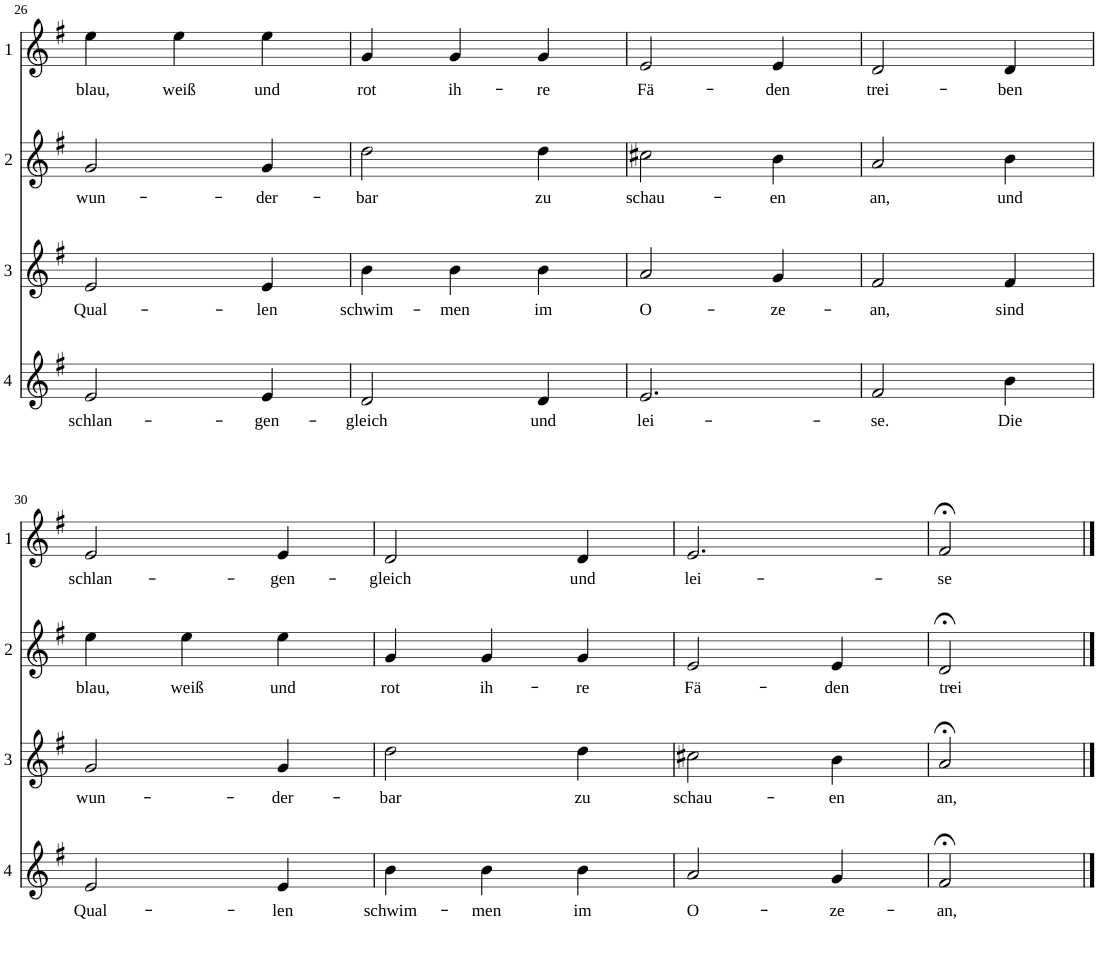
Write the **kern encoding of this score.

**kern	**text	**kern	**text	**kern	**text	**kern	**text
*part4	*part4	*part3	*part3	*part2	*part2	*part1	*part1
*staff4	*staff4	*staff3	*staff3	*staff2	*staff2	*staff1	*staff1
*I"4	*	*I"3	*	*I"2	*	*I"1	*
!!LO:PB:g=z
*clefG2	*	*clefG2	*	*clefG2	*	*clefG2	*
*k[f#]	*	*k[f#]	*	*k[f#]	*	*k[f#]	*
*G:	*	*G:	*	*G:	*	*G:	*
*M3/4	*	*M3/4	*	*M3/4	*	*M3/4	*
=26	=26	=26	=26	=26	=26	=26	=26
!	!LO:LY:b	!	!LO:LY:b	!	!LO:LY:b	!	!LO:LY:b
2e/	schlan-	2e/	Qual-	2g/	wun-	4ee\	blau,
!	!	!	!	!	!	!	!LO:LY:b
.	.	.	.	.	.	4ee\	weiß
!	!LO:LY:b	!	!LO:LY:b	!	!LO:LY:b	!	!LO:LY:b
4e/	-gen-	4e/	-len	4g/	-der-	4ee\	und
=27	=27	=27	=27	=27	=27	=27	=27
!	!LO:LY:b	!	!LO:LY:b	!	!LO:LY:b	!	!LO:LY:b
2d/	-gleich	4b\	schwim-	2dd\	-bar	4g/	rot
!	!	!	!LO:LY:b	!	!	!	!LO:LY:b
.	.	4b\	-men	.	.	4g/	ih-
!	!LO:LY:b	!	!LO:LY:b	!	!LO:LY:b	!	!LO:LY:b
4d/	und	4b\	im	4dd\	zu	4g/	-re
=28	=28	=28	=28	=28	=28	=28	=28
!	!LO:LY:b	!	!LO:LY:b	!	!LO:LY:b	!	!LO:LY:b
2.e/	lei-	2a/	O-	2cc#X\	schau-	2e/	Fä-
!	!	!	!LO:LY:b	!	!LO:LY:b	!	!LO:LY:b
.	.	4g/	-ze-	4b\	-en	4e/	-den
=29	=29	=29	=29	=29	=29	=29	=29
!	!LO:LY:b	!	!LO:LY:b	!	!LO:LY:b	!	!LO:LY:b
2f#/	-se.	2f#/	-an,	2a/	an,	2d/	trei-
!	!LO:LY:b	!	!LO:LY:b	!	!LO:LY:b	!	!LO:LY:b
4b\	Die	4f#/	sind	4b\	und	4d/	-ben
!!LO:LB:g=z
=30	=30	=30	=30	=30	=30	=30	=30
!	!LO:LY:b	!	!LO:LY:b	!	!LO:LY:b	!	!LO:LY:b
2e/	Qual-	2g/	wun-	4ee\	blau,	2e/	schlan-
!	!	!	!	!	!LO:LY:b	!	!
.	.	.	.	4ee\	weiß	.	.
!	!LO:LY:b	!	!LO:LY:b	!	!LO:LY:b	!	!LO:LY:b
4e/	-len	4g/	-der-	4ee\	und	4e/	-gen-
=31	=31	=31	=31	=31	=31	=31	=31
!	!LO:LY:b	!	!LO:LY:b	!	!LO:LY:b	!	!LO:LY:b
4b\	schwim-	2dd\	-bar	4g/	rot	2d/	-gleich
!	!LO:LY:b	!	!	!	!LO:LY:b	!	!
4b\	-men	.	.	4g/	ih-	.	.
!	!LO:LY:b	!	!LO:LY:b	!	!LO:LY:b	!	!LO:LY:b
4b\	im	4dd\	zu	4g/	-re	4d/	und
=32	=32	=32	=32	=32	=32	=32	=32
!	!LO:LY:b	!	!LO:LY:b	!	!LO:LY:b	!	!LO:LY:b
2a/	O-	2cc#X\	schau-	2e/	Fä-	2.e/	lei-
!	!LO:LY:b	!	!LO:LY:b	!	!LO:LY:b	!	!
4g/	-ze-	4b\	-en	4e/	-den	.	.
=33	=33	=33	=33	=33	=33	=33	=33
!	!LO:LY:b	!	!LO:LY:b	!	!LO:LY:b	!	!LO:LY:b
2f#;</	-an,	2a;</	an,	2d;</	trei-	2f#;</	-se
==	==	==	==	==	==	==	==
*-	*-	*-	*-	*-	*-	*-	*-
